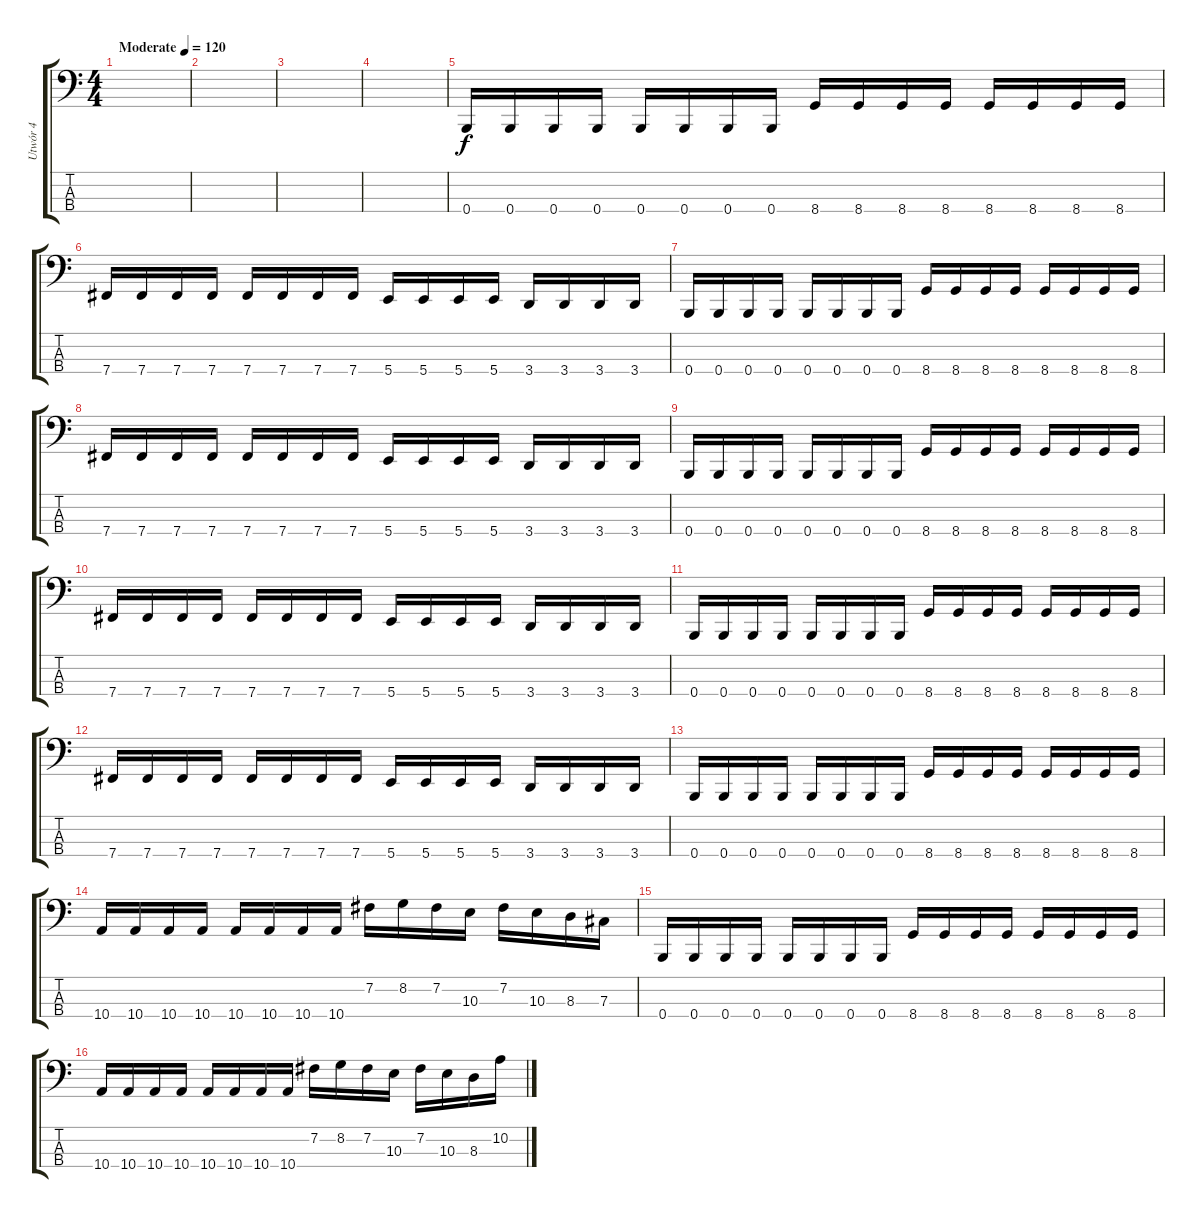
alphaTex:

\track ("Utwór 4" "Utwór 4") {instrument electricbasspick}
\staff {score tabs}
\tuning (E2 B1 Gb1 B0) {hide}
\ts (4 4)
\tempo (120 "Moderate")
\clef f4
\ks c
|
|
|
|
0.4.16 0.4.16 0.4.16 0.4.16 0.4.16 0.4.16 0.4.16 0.4.16 8.4.16 8.4.16 8.4.16 8.4.16 8.4.16 8.4.16 8.4.16 8.4.16 |
7.4.16 7.4.16 7.4.16 7.4.16 7.4.16 7.4.16 7.4.16 7.4.16 5.4.16 5.4.16 5.4.16 5.4.16 3.4.16 3.4.16 3.4.16 3.4.16 |
0.4.16 0.4.16 0.4.16 0.4.16 0.4.16 0.4.16 0.4.16 0.4.16 8.4.16 8.4.16 8.4.16 8.4.16 8.4.16 8.4.16 8.4.16 8.4.16 |
7.4.16 7.4.16 7.4.16 7.4.16 7.4.16 7.4.16 7.4.16 7.4.16 5.4.16 5.4.16 5.4.16 5.4.16 3.4.16 3.4.16 3.4.16 3.4.16 |
0.4.16 0.4.16 0.4.16 0.4.16 0.4.16 0.4.16 0.4.16 0.4.16 8.4.16 8.4.16 8.4.16 8.4.16 8.4.16 8.4.16 8.4.16 8.4.16 |
7.4.16 7.4.16 7.4.16 7.4.16 7.4.16 7.4.16 7.4.16 7.4.16 5.4.16 5.4.16 5.4.16 5.4.16 3.4.16 3.4.16 3.4.16 3.4.16 |
0.4.16 0.4.16 0.4.16 0.4.16 0.4.16 0.4.16 0.4.16 0.4.16 8.4.16 8.4.16 8.4.16 8.4.16 8.4.16 8.4.16 8.4.16 8.4.16 |
7.4.16 7.4.16 7.4.16 7.4.16 7.4.16 7.4.16 7.4.16 7.4.16 5.4.16 5.4.16 5.4.16 5.4.16 3.4.16 3.4.16 3.4.16 3.4.16 |
0.4.16 0.4.16 0.4.16 0.4.16 0.4.16 0.4.16 0.4.16 0.4.16 8.4.16 8.4.16 8.4.16 8.4.16 8.4.16 8.4.16 8.4.16 8.4.16 |
10.4.16 10.4.16 10.4.16 10.4.16 10.4.16 10.4.16 10.4.16 10.4.16 7.2.16 8.2.16 7.2.16 10.3.16 7.2.16 10.3.16 8.3.16 7.3.16 |
0.4.16 0.4.16 0.4.16 0.4.16 0.4.16 0.4.16 0.4.16 0.4.16 8.4.16 8.4.16 8.4.16 8.4.16 8.4.16 8.4.16 8.4.16 8.4.16 |
10.4.16 10.4.16 10.4.16 10.4.16 10.4.16 10.4.16 10.4.16 10.4.16 7.2.16 8.2.16 7.2.16 10.3.16 7.2.16 10.3.16 8.3.16 10.2.16
